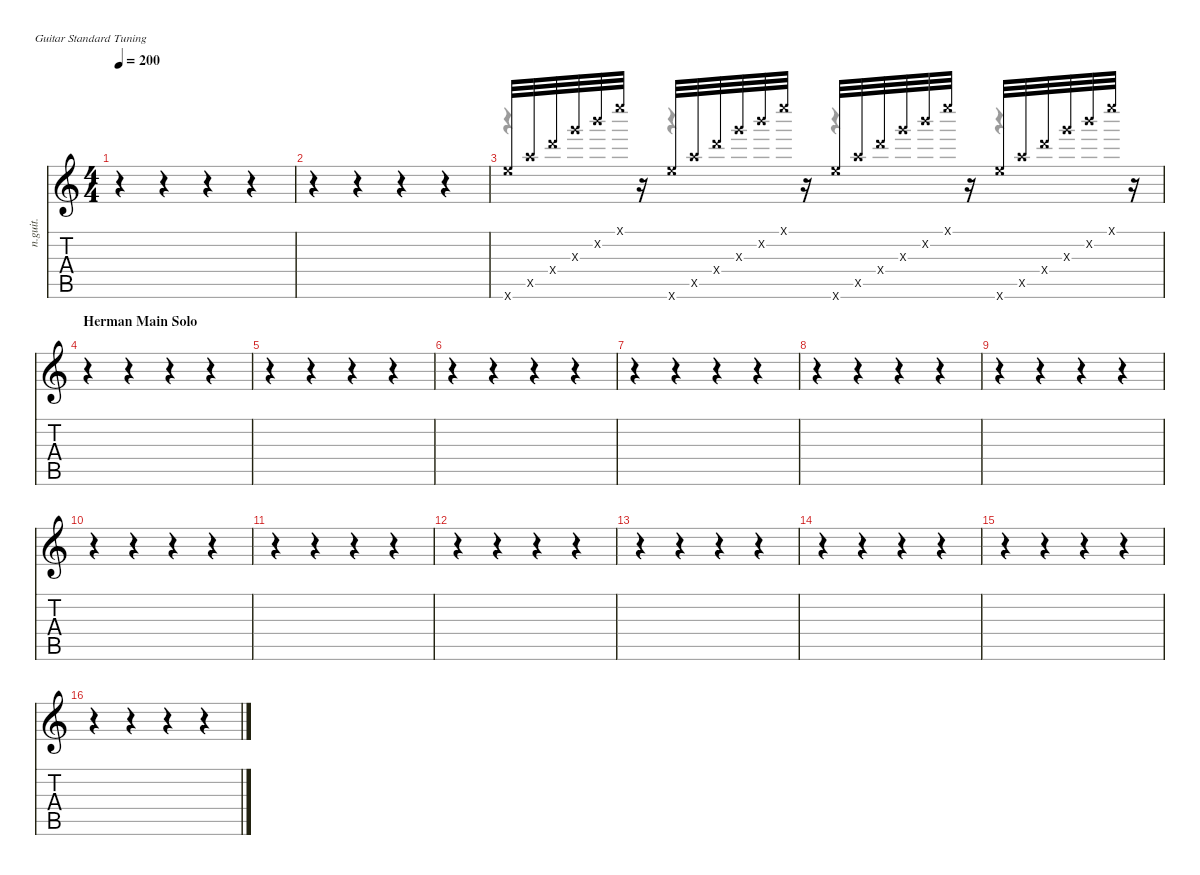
\defaultSystemsLayout 4
\hideDynamics
\bracketExtendMode nobrackets
\otherSystemsTrackNameOrientation horizontal
\track ("Herman Li (Backing Guitar)" "n.guit.") {instrument acousticguitarnylon}
\staff {score tabs}
\tuning (E4 B3 G3 D3 A2 E2)
\voice
\ts (4 4)
\tempo 200
\clef g2
\ks c
r.4{dy p} r.4 r.4 r.4 |
r.4 r.4 r.4 r.4 |
24.6{x}.32{dy fff} 24.5{x}.32 24.4{x}.32 24.3{x}.32 24.2{x}.32 24.1{x}.32 r.16 24.6{x}.32 24.5{x}.32 24.4{x}.32 24.3{x}.32 24.2{x}.32 24.1{x}.32 r.16 24.6{x}.32 24.5{x}.32 24.4{x}.32 24.3{x}.32 24.2{x}.32 24.1{x}.32 r.16 24.6{x}.32 24.5{x}.32 24.4{x}.32 24.3{x}.32 24.2{x}.32 24.1{x}.32 r.16 |
\section ("" "Herman Main Solo")
r.4 r.4 r.4 r.4 |
r.4 r.4 r.4 r.4 |
r.4 r.4 r.4 r.4 |
r.4 r.4 r.4 r.4 |
r.4 r.4 r.4 r.4 |
r.4 r.4 r.4 r.4 |
r.4 r.4 r.4 r.4 |
r.4 r.4 r.4 r.4 |
r.4 r.4 r.4 r.4 |
r.4 r.4 r.4 r.4 |
r.4 r.4 r.4 r.4 |
r.4 r.4 r.4 r.4 |
r.4 r.4 r.4 r.4
\voice
\clef g2
\ottava regular
\simile none
\ks c
r.4{dy mf} r.4 r.4 r.4 |
r.4 r.4 r.4 r.4 |
r.4 r.4 r.4 r.4 |
r.4 r.4 r.4 r.4 |
r.4 r.4 r.4 r.4 |
r.4 r.4 r.4 r.4 |
r.4 r.4 r.4 r.4 |
r.4 r.4 r.4 r.4 |
r.4 r.4 r.4 r.4 |
r.4 r.4 r.4 r.4 |
r.4 r.4 r.4 r.4 |
r.4 r.4 r.4 r.4 |
r.4 r.4 r.4 r.4 |
r.4 r.4 r.4 r.4 |
r.4 r.4 r.4 r.4 |
r.4 r.4 r.4 r.4
